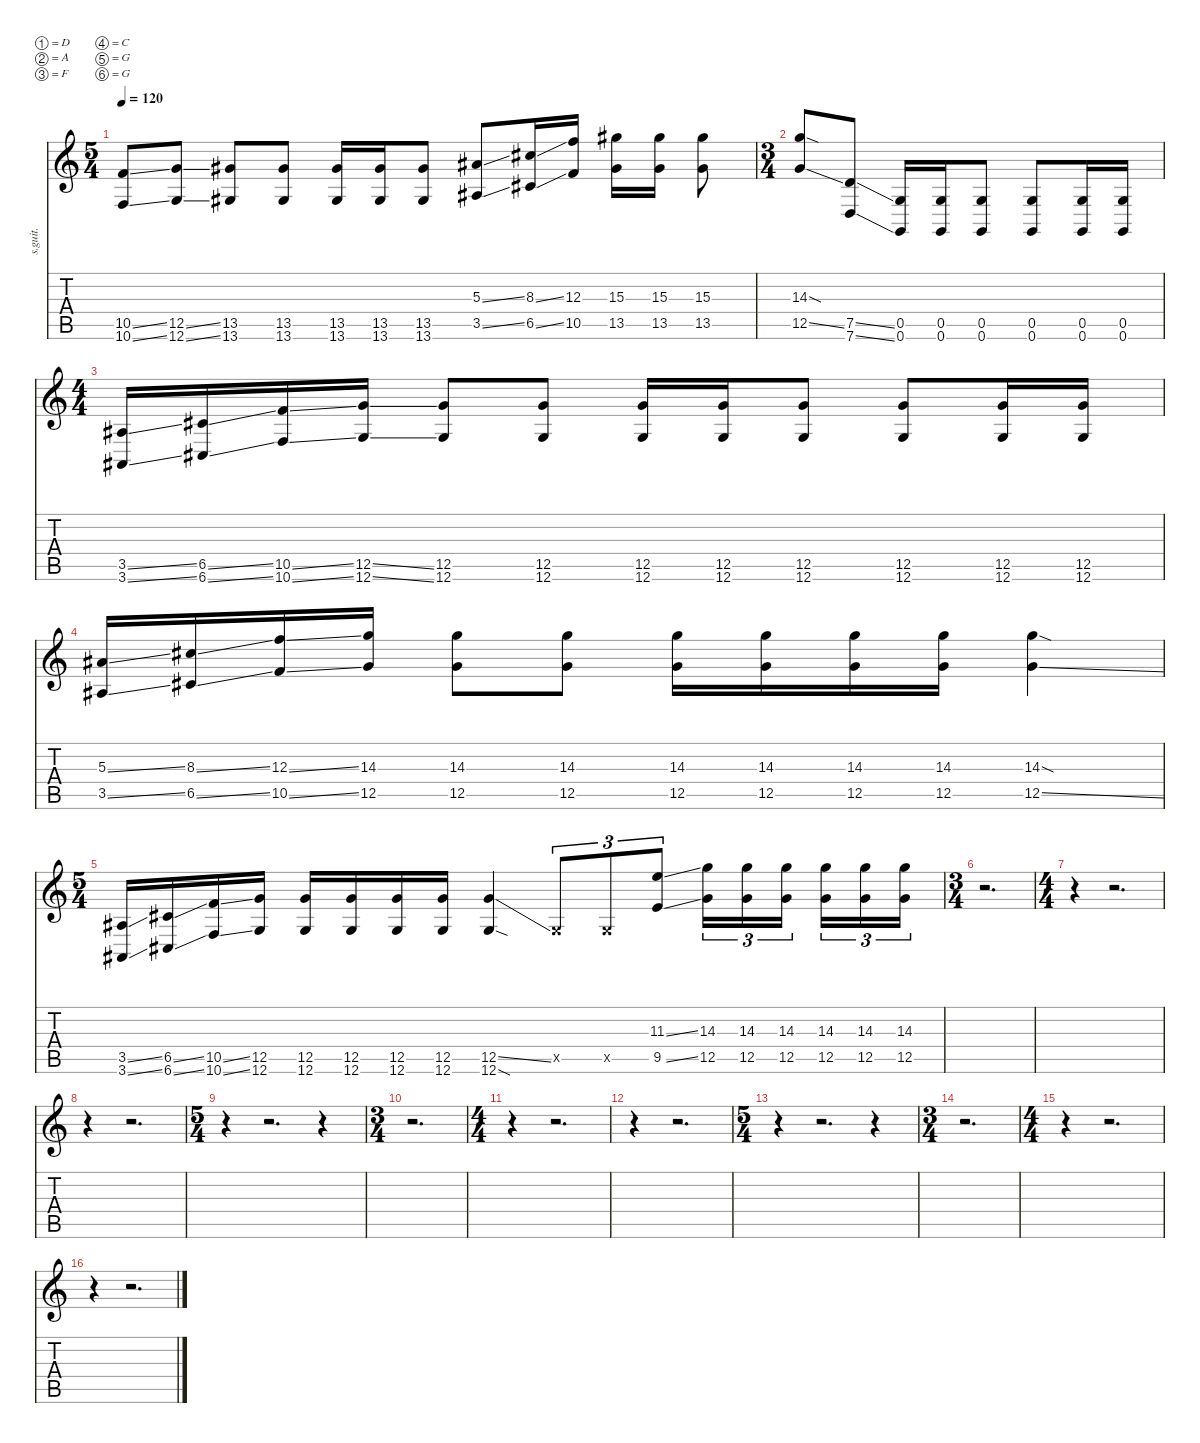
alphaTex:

\defaultSystemsLayout 4
\hideDynamics
\bracketExtendMode nobrackets
\track ("FX 3" "s.guit.") {instrument stringensemble1}
\staff {score tabs}
\tuning (D4 A3 F3 C3 G2 G1)
\displaytranspose 12
\ts (5 4)
\beaming (8 2 2 2 2)
\tempo 120
\clef g2
\ks c
(10.5{ss} 10.6{ss}).8{lyrics (0 "") lyrics (1 "") lyrics (2 "") lyrics (3 "") lyrics (4 "") dy f} (12.5{ss} 12.6{ss}).8{lyrics (0 "") lyrics (1 "") lyrics (2 "") lyrics (3 "") lyrics (4 "")} (13.5{acc #} 13.6{acc #}).8{lyrics (0 "") lyrics (1 "") lyrics (2 "") lyrics (3 "") lyrics (4 "")} (13.5{acc #} 13.6{acc #}).8{lyrics (0 "") lyrics (1 "") lyrics (2 "") lyrics (3 "") lyrics (4 "")} (13.5{acc #} 13.6{acc #}).16{lyrics (0 "") lyrics (1 "") lyrics (2 "") lyrics (3 "") lyrics (4 "")} (13.5{acc #} 13.6{acc #}).16{lyrics (0 "") lyrics (1 "") lyrics (2 "") lyrics (3 "") lyrics (4 "")} (13.5{acc #} 13.6{acc #}).8{lyrics (0 "") lyrics (1 "") lyrics (2 "") lyrics (3 "") lyrics (4 "")} (5.3{ss acc #} 3.5{ss acc #}).8{lyrics (0 "") lyrics (1 "") lyrics (2 "") lyrics (3 "") lyrics (4 "")} (8.3{ss acc #} 6.5{ss acc #}).16{lyrics (0 "") lyrics (1 "") lyrics (2 "") lyrics (3 "") lyrics (4 "")} (12.3 10.5).16{lyrics (0 "") lyrics (1 "") lyrics (2 "") lyrics (3 "") lyrics (4 "")} (15.3{acc #} 13.5{acc #}).16{lyrics (0 "") lyrics (1 "") lyrics (2 "") lyrics (3 "") lyrics (4 "")} (15.3{acc #} 13.5{acc #}).16{lyrics (0 "") lyrics (1 "") lyrics (2 "") lyrics (3 "") lyrics (4 "")} (15.3{acc #} 13.5{acc #}).8{lyrics (0 "") lyrics (1 "") lyrics (2 "") lyrics (3 "") lyrics (4 "")} |
\ts (3 4)
\beaming (8 2 2 2 2)
(14.3{sod} 12.5{ss}).8{lyrics (0 "") lyrics (1 "") lyrics (2 "") lyrics (3 "") lyrics (4 "")} (7.5{ss} 7.6{ss}).8{lyrics (0 "") lyrics (1 "") lyrics (2 "") lyrics (3 "") lyrics (4 "")} (0.5 0.6).16{lyrics (0 "") lyrics (1 "") lyrics (2 "") lyrics (3 "") lyrics (4 "")} (0.5 0.6).16{lyrics (0 "") lyrics (1 "") lyrics (2 "") lyrics (3 "") lyrics (4 "")} (0.5 0.6).8{lyrics (0 "") lyrics (1 "") lyrics (2 "") lyrics (3 "") lyrics (4 "")} (0.5 0.6).8{lyrics (0 "") lyrics (1 "") lyrics (2 "") lyrics (3 "") lyrics (4 "")} (0.5 0.6).16{lyrics (0 "") lyrics (1 "") lyrics (2 "") lyrics (3 "") lyrics (4 "")} (0.5 0.6).16{lyrics (0 "") lyrics (1 "") lyrics (2 "") lyrics (3 "") lyrics (4 "")} |
\ts (4 4)
\beaming (8 2 2 2 2)
(3.5{ss acc #} 3.6{ss acc #}).16{lyrics (0 "") lyrics (1 "") lyrics (2 "") lyrics (3 "") lyrics (4 "")} (6.5{ss acc #} 6.6{ss acc #}).16{lyrics (0 "") lyrics (1 "") lyrics (2 "") lyrics (3 "") lyrics (4 "")} (10.5{ss} 10.6{ss}).16{lyrics (0 "") lyrics (1 "") lyrics (2 "") lyrics (3 "") lyrics (4 "")} (12.5{ss} 12.6{ss}).16{lyrics (0 "") lyrics (1 "") lyrics (2 "") lyrics (3 "") lyrics (4 "")} (12.5 12.6).8{lyrics (0 "") lyrics (1 "") lyrics (2 "") lyrics (3 "") lyrics (4 "")} (12.5 12.6).8{lyrics (0 "") lyrics (1 "") lyrics (2 "") lyrics (3 "") lyrics (4 "")} (12.5 12.6).16{lyrics (0 "") lyrics (1 "") lyrics (2 "") lyrics (3 "") lyrics (4 "")} (12.5 12.6).16{lyrics (0 "") lyrics (1 "") lyrics (2 "") lyrics (3 "") lyrics (4 "")} (12.5 12.6).8{lyrics (0 "") lyrics (1 "") lyrics (2 "") lyrics (3 "") lyrics (4 "")} (12.5 12.6).8{lyrics (0 "") lyrics (1 "") lyrics (2 "") lyrics (3 "") lyrics (4 "")} (12.5 12.6).16{lyrics (0 "") lyrics (1 "") lyrics (2 "") lyrics (3 "") lyrics (4 "")} (12.5 12.6).16{lyrics (0 "") lyrics (1 "") lyrics (2 "") lyrics (3 "") lyrics (4 "")} |
(5.3{ss acc #} 3.5{ss acc #}).16{lyrics (0 "") lyrics (1 "") lyrics (2 "") lyrics (3 "") lyrics (4 "")} (8.3{ss acc #} 6.5{ss acc #}).16{lyrics (0 "") lyrics (1 "") lyrics (2 "") lyrics (3 "") lyrics (4 "")} (12.3{ss} 10.5{ss}).16{lyrics (0 "") lyrics (1 "") lyrics (2 "") lyrics (3 "") lyrics (4 "")} (14.3 12.5).16{lyrics (0 "") lyrics (1 "") lyrics (2 "") lyrics (3 "") lyrics (4 "")} (14.3 12.5).8{lyrics (0 "") lyrics (1 "") lyrics (2 "") lyrics (3 "") lyrics (4 "")} (14.3 12.5).8{lyrics (0 "") lyrics (1 "") lyrics (2 "") lyrics (3 "") lyrics (4 "")} (14.3 12.5).16{lyrics (0 "") lyrics (1 "") lyrics (2 "") lyrics (3 "") lyrics (4 "")} (14.3 12.5).16{lyrics (0 "") lyrics (1 "") lyrics (2 "") lyrics (3 "") lyrics (4 "")} (14.3 12.5).16{lyrics (0 "") lyrics (1 "") lyrics (2 "") lyrics (3 "") lyrics (4 "")} (14.3 12.5).16{lyrics (0 "") lyrics (1 "") lyrics (2 "") lyrics (3 "") lyrics (4 "")} (14.3{sod} 12.5{ss}).4{lyrics (0 "") lyrics (1 "") lyrics (2 "") lyrics (3 "") lyrics (4 "")} |
\ts (5 4)
\beaming (8 2 2 2 2)
(3.5{ss acc #} 3.6{ss acc #}).16{lyrics (0 "") lyrics (1 "") lyrics (2 "") lyrics (3 "") lyrics (4 "")} (6.5{ss acc #} 6.6{ss acc #}).16{lyrics (0 "") lyrics (1 "") lyrics (2 "") lyrics (3 "") lyrics (4 "")} (10.5{ss} 10.6{ss}).16{lyrics (0 "") lyrics (1 "") lyrics (2 "") lyrics (3 "") lyrics (4 "")} (12.5 12.6).16{lyrics (0 "") lyrics (1 "") lyrics (2 "") lyrics (3 "") lyrics (4 "")} (12.5 12.6).16{lyrics (0 "") lyrics (1 "") lyrics (2 "") lyrics (3 "") lyrics (4 "")} (12.5 12.6).16{lyrics (0 "") lyrics (1 "") lyrics (2 "") lyrics (3 "") lyrics (4 "")} (12.5 12.6).16{lyrics (0 "") lyrics (1 "") lyrics (2 "") lyrics (3 "") lyrics (4 "")} (12.5 12.6).16{lyrics (0 "") lyrics (1 "") lyrics (2 "") lyrics (3 "") lyrics (4 "")} (12.5{ss} 12.6{sod}).4{lyrics (0 "") lyrics (1 "") lyrics (2 "") lyrics (3 "") lyrics (4 "")} 0.5{x}.8{tu (3 2) lyrics (0 "") lyrics (1 "") lyrics (2 "") lyrics (3 "") lyrics (4 "")} 0.5{x}.8{tu (3 2) lyrics (0 "") lyrics (1 "") lyrics (2 "") lyrics (3 "") lyrics (4 "")} (11.3{ss} 9.5{ss}).8{tu (3 2) lyrics (0 "") lyrics (1 "") lyrics (2 "") lyrics (3 "") lyrics (4 "")} (14.3 12.5).16{tu (3 2) lyrics (0 "") lyrics (1 "") lyrics (2 "") lyrics (3 "") lyrics (4 "")} (14.3 12.5).16{tu (3 2) lyrics (0 "") lyrics (1 "") lyrics (2 "") lyrics (3 "") lyrics (4 "")} (14.3 12.5).16{tu (3 2) lyrics (0 "") lyrics (1 "") lyrics (2 "") lyrics (3 "") lyrics (4 "")} (14.3 12.5).16{tu (3 2) lyrics (0 "") lyrics (1 "") lyrics (2 "") lyrics (3 "") lyrics (4 "")} (14.3 12.5).16{tu (3 2) lyrics (0 "") lyrics (1 "") lyrics (2 "") lyrics (3 "") lyrics (4 "")} (14.3 12.5).16{tu (3 2) lyrics (0 "") lyrics (1 "") lyrics (2 "") lyrics (3 "") lyrics (4 "")} |
\ts (3 4)
\beaming (8 2 2 2 2)
r.2{d} |
\ts (4 4)
\beaming (8 2 2 2 2)
r.4 r.2{d} |
r.4 r.2{d} |
\ts (5 4)
\beaming (8 2 2 2 2)
r.4 r.2{d} r.4 |
\ts (3 4)
\beaming (8 2 2 2 2)
r.2{d} |
\ts (4 4)
\beaming (8 2 2 2 2)
r.4 r.2{d} |
r.4 r.2{d} |
\ts (5 4)
\beaming (8 2 2 2 2)
r.4 r.2{d} r.4 |
\ts (3 4)
\beaming (8 2 2 2 2)
r.2{d} |
\ts (4 4)
\beaming (8 2 2 2 2)
r.4 r.2{d} |
r.4 r.2{d}
